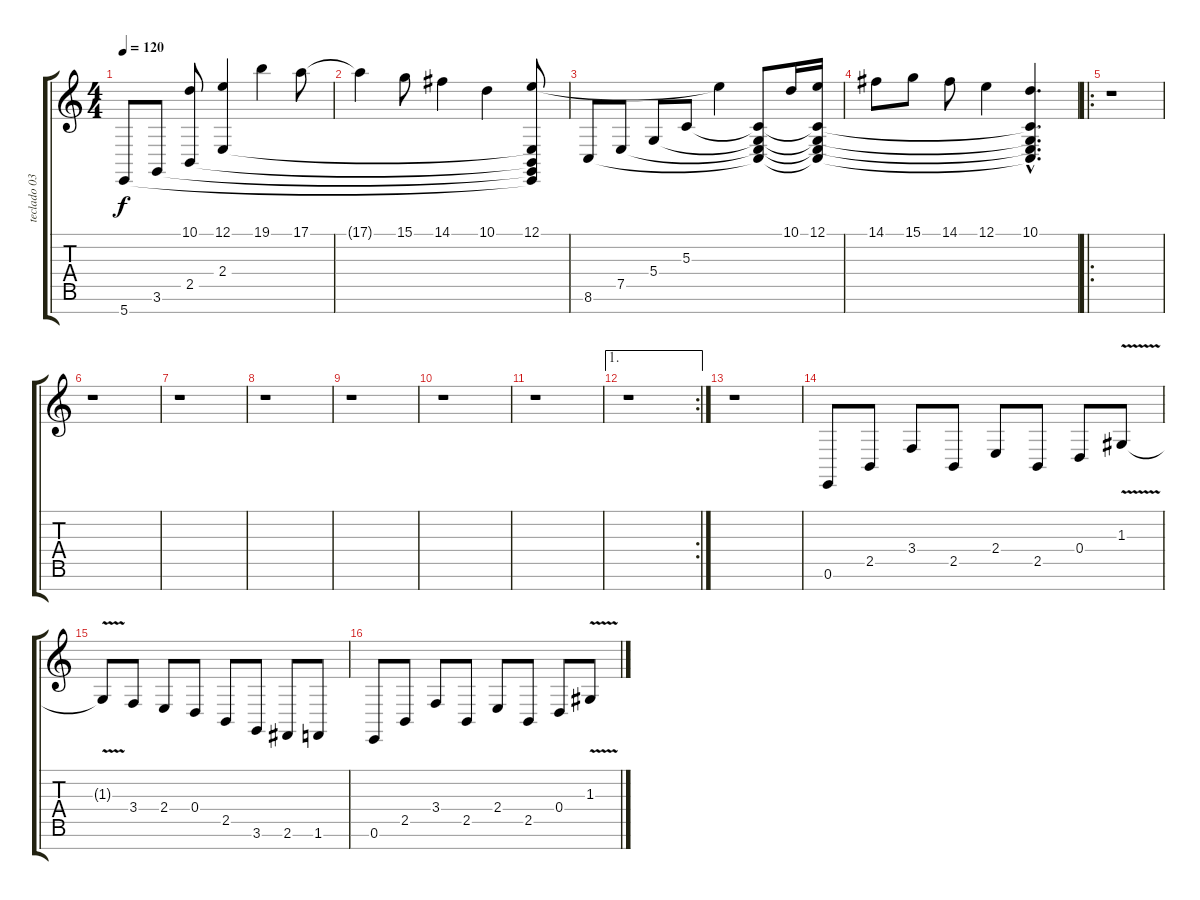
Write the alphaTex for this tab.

\track ("teclado 03" "teclado 03") {instrument acousticgrandpiano}
\staff {score tabs}
\tuning (E4 B3 G3 D3 A2 E2 B1) {hide}
\ts (4 4)
\tempo 120
\clef g2
\ks c
5.7.8{dy f volume 13 instrument acousticgrandpiano} 3.6.8 (10.1 2.5).8 (12.1 2.4).4 19.1.4 17.1.8 |
17.1{t}.4 15.1.8 14.1.4 10.1.4 (12.1 2.4{t} 2.5{t} 3.6{t} 5.7{t}).8 |
8.6.8 7.5.8 5.4.8 5.3.8 12.1{t}.4 (5.3{t} 5.4{t} 7.5{t} 8.6{t}).8 10.1.16 (12.1 5.3{t} 5.4{t} 7.5{t} 8.6{t}).16 |
14.1.8 15.1.8 14.1.8 12.1.4 (10.1{hac} 5.3{hac t} 5.4{hac t} 7.5{hac t} 8.6{hac t}).4{d} |
\ro
r.1 |
r.1 |
r.1 |
r.1 |
r.1 |
r.1 |
r.1 |
\ae 1
\rc 2
r.1 |
r.1 |
0.6.8{volume 16 instrument pad3polysynth} 2.5.8 3.4.8 2.5.8 2.4.8 2.5.8 0.4.8 1.3{v}.8 |
1.3{t}.8 3.4.8 2.4.8 0.4.8 2.5.8 3.6.8 2.6.8 1.6.8 |
0.6.8{instrument pad3polysynth} 2.5.8 3.4.8 2.5.8 2.4.8 2.5.8 0.4.8 1.3{v}.8
